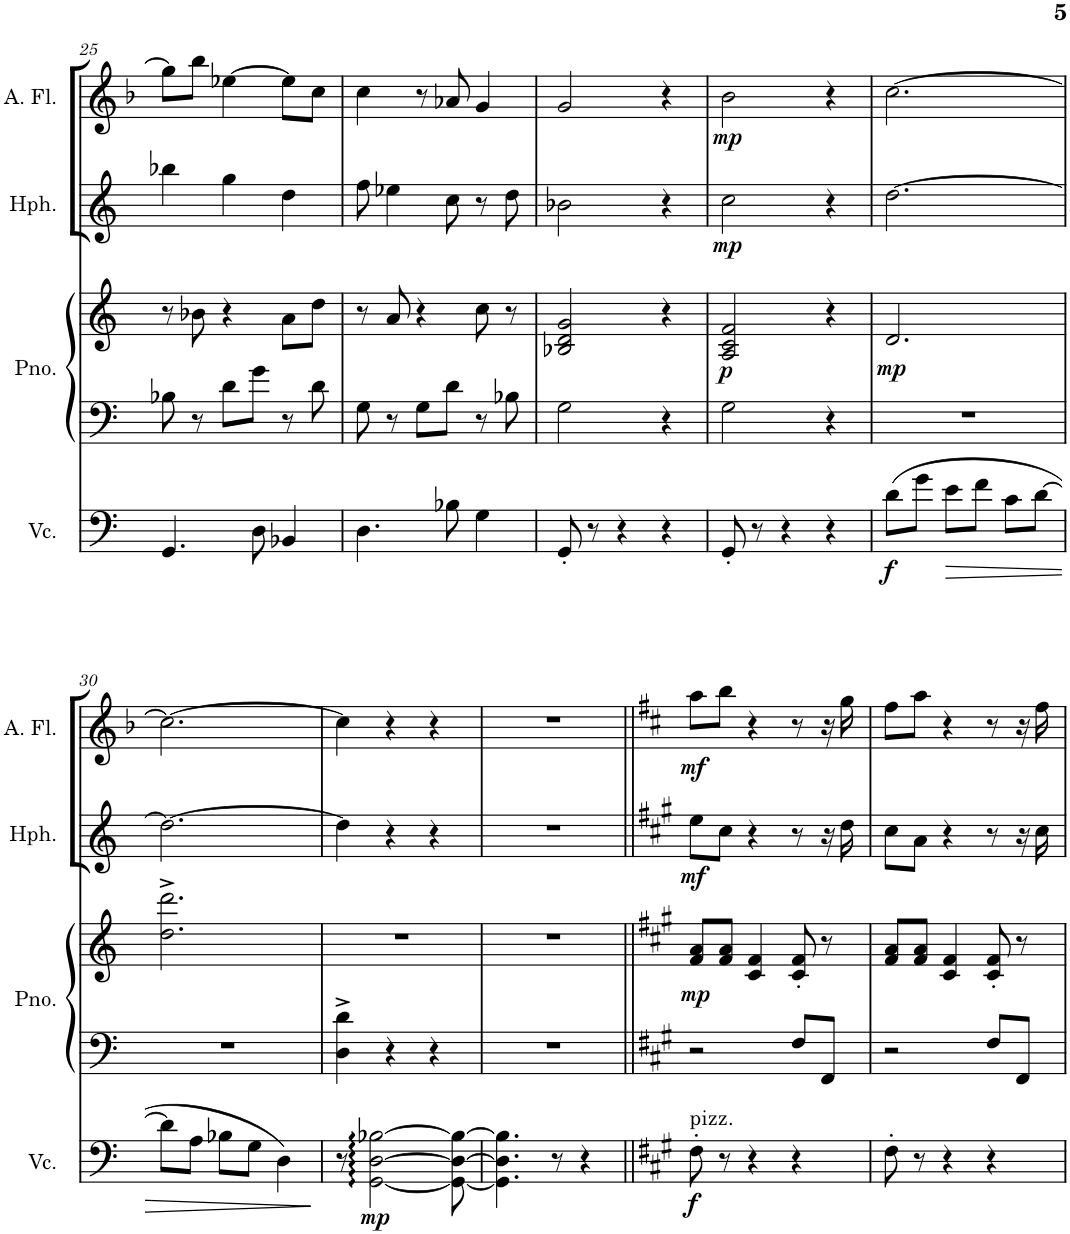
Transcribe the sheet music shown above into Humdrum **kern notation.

**kern	**dynam	**kern	**kern	**dynam	**kern	**dynam	**kern	**dynam
*part4	*part4	*part3	*part3	*part3	*part2	*part2	*part1	*part1
*staff5	*staff5	*staff4	*staff3	*staff3/4	*staff2	*staff2	*staff1	*staff1
*I"Violoncello	*	*I"Grand Piano	*	*	*I"Heckelphone	*	*I"Alto Flute	*
*I'Vc.	*	*I'Pno.	*	*	*I'Hph.	*	*I'A. Fl.	*
!!LO:PB:g=z
*clefF4	*	*clefF4	*clefG2	*	*clefG2	*	*clefG2	*
*	*	*	*	*	*Trd7c12	*	*Trd3c5	*
*k[]	*	*k[]	*k[]	*	*k[]	*	*k[b-]	*
*M3/4	*	*M3/4	*M3/4	*	*M3/4	*	*M3/4	*
=25	=25	=25	=25	=25	=25	=25	=25	=25
4.GG/	.	8B-X\	8r	.	4bb-X\	.	8gg\L]	.
.	.	8r	8b-X\	.	.	.	8bb-\J	.
.	.	8d\L	4r	.	4gg\	.	[4ee-X\	.
8D\	.	8g\J	.	.	.	.	.	.
4BB-X/	.	8r	8a\L	.	4dd\	.	8ee-\L]	.
.	.	8d\	8dd\J	.	.	.	8cc\J	.
=26	=26	=26	=26	=26	=26	=26	=26	=26
4.D\	.	8G\	8r	.	8ff\	.	4cc\	.
.	.	8r	8a/	.	4ee-X\	.	.	.
.	.	8G\L	4r	.	.	.	8r	.
8B-X\	.	8d\J	.	.	8cc\	.	8a-X/	.
4G\	.	8r	8cc\	.	8r	.	4g/	.
.	.	8B-X\	8r	.	8dd\	.	.	.
=27	=27	=27	=27	=27	=27	=27	=27	=27
8GG'/	.	2G\	2B-X/ 2d/ 2g/	.	2b-X\	.	2g/	.
8r	.	.	.	.	.	.	.	.
4r	.	.	.	.	.	.	.	.
4r	.	4r	4r	.	4r	.	4r	.
=28	=28	=28	=28	=28	=28	=28	=28	=28
!	!	!	!	!LO:DY:b	!	!LO:DY:b	!	!LO:DY:b
8GG'/	.	2G\	2A/ 2c/ 2f/	p	2cc\	mp	2b-\	mp
8r	.	.	.	.	.	.	.	.
4r	.	.	.	.	.	.	.	.
4r	.	4r	4r	.	4r	.	4r	.
=29	=29	=29	=29	=29	=29	=29	=29	=29
!	!LO:DY:b	!	!	!LO:DY:b	!	!	!	!
(8d\L	f	2.r	2.d/	mp	[2.dd\	.	[2.cc\	.
8g\J	.	.	.	.	.	.	.	.
!	!LO:HP:b	!	!	!	!	!	!	!
8e\L	>	.	.	.	.	.	.	.
8f\J	.	.	.	.	.	.	.	.
8c\L	.	.	.	.	.	.	.	.
[8d\J	.	.	.	.	.	.	.	.
!!LO:LB:g=z
=30	=30	=30	=30	=30	=30	=30	=30	=30
8d\L]	.	2.r	2.dd\^ 2.ddd\^	.	2.dd\_	.	2.cc\_	.
8A\J	.	.	.	.	.	.	.	.
8B-X\L	.	.	.	.	.	.	.	.
8G\J	.	.	.	.	.	.	.	.
4D\)	.	.	.	.	.	.	.	.
.	]	.	.	.	.	.	.	.
=31	=31	=31	=31	=31	=31	=31	=31	=31
8r	.	4D\^ 4d\^	2.r	.	4dd\]	.	4cc\]	.
!	!LO:DY:b	!	!	!	!	!	!	!
[2GG\: [2D\: [2B-X\:	mp	.	.	.	.	.	.	.
.	.	4r	.	.	4r	.	4r	.
.	.	4r	.	.	4r	.	4r	.
8GG\_ 8D\_ 8B-\_	.	.	.	.	.	.	.	.
=32	=32	=32	=32	=32	=32	=32	=32	=32
4.GG\] 4.D\] 4.B-\]	.	2.r	2.r	.	2.r	.	2.r	.
8r	.	.	.	.	.	.	.	.
4r	.	.	.	.	.	.	.	.
=33||	=33||	=33||	=33||	=33||	=33||	=33||	=33||	=33||
*k[f#c#g#]	*	*k[f#c#g#]	*k[f#c#g#]	*	*k[f#c#g#]	*	*k[f#c#]	*
!LO:TX:a:t=pizz.	!	!	!	!	!	!	!	!
!	!LO:DY:b	!	!	!LO:DY:b	!	!LO:DY:b	!	!LO:DY:b
8F#'\	f	2r	8f#/ 8a/L	mp	8ee\L	mf	8aa\L	mf
8r	.	.	8f#/ 8a/J	.	8cc#\J	.	8bb\J	.
4r	.	.	4c#/ 4f#/	.	4r	.	4r	.
4r	.	8F#/L	8c#/' 8f#/'	.	8r	.	8r	.
.	.	8FF#/J	8r	.	16r	.	16r	.
.	.	.	.	.	16dd\	.	16gg\	.
=34	=34	=34	=34	=34	=34	=34	=34	=34
8F#'\	.	2r	8f#/ 8a/L	.	8cc#\L	.	8ff#\L	.
8r	.	.	8f#/ 8a/J	.	8a\J	.	8aa\J	.
4r	.	.	4c#/ 4f#/	.	4r	.	4r	.
4r	.	8F#/L	8c#/' 8f#/'	.	8r	.	8r	.
.	.	8FF#/J	8r	.	16r	.	16r	.
.	.	.	.	.	16cc#\	.	16ff#\	.
=	=	=	=	=	=	=	=	=
*-	*-	*-	*-	*-	*-	*-	*-	*-
